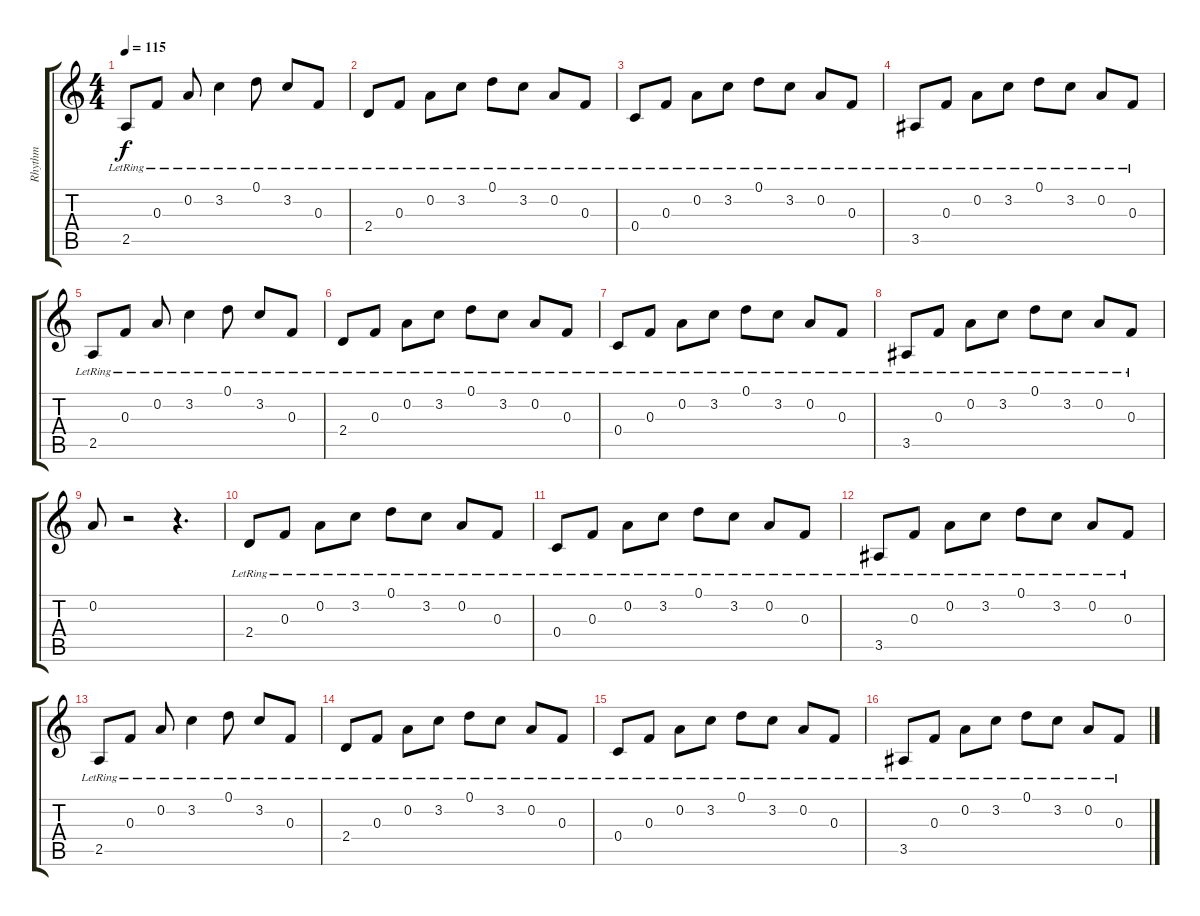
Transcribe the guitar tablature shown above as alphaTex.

\track ("Rhythm" "Rhythm") {instrument distortionguitar}
\staff {score tabs}
\tuning (D4 A3 F3 C3 G2 D2) {hide}
\ts (4 4)
\tempo 115
\clef g2
\ks c
2.5{lr}.8{dy f} 0.3{lr}.8 0.2{lr}.8 3.2{lr}.4 0.1{lr}.8 3.2{lr}.8 0.3{lr}.8 |
2.4{lr}.8 0.3{lr}.8 0.2{lr}.8 3.2{lr}.8 0.1{lr}.8 3.2{lr}.8 0.2{lr}.8 0.3{lr}.8 |
0.4{lr}.8 0.3{lr}.8 0.2{lr}.8 3.2{lr}.8 0.1{lr}.8 3.2{lr}.8 0.2{lr}.8 0.3{lr}.8 |
3.5{lr}.8 0.3{lr}.8 0.2{lr}.8 3.2{lr}.8 0.1{lr}.8 3.2{lr}.8 0.2{lr}.8 0.3{lr}.8 |
2.5{lr}.8 0.3{lr}.8 0.2{lr}.8 3.2{lr}.4 0.1{lr}.8 3.2{lr}.8 0.3{lr}.8 |
2.4{lr}.8 0.3{lr}.8 0.2{lr}.8 3.2{lr}.8 0.1{lr}.8 3.2{lr}.8 0.2{lr}.8 0.3{lr}.8 |
0.4{lr}.8 0.3{lr}.8 0.2{lr}.8 3.2{lr}.8 0.1{lr}.8 3.2{lr}.8 0.2{lr}.8 0.3{lr}.8 |
3.5{lr}.8 0.3{lr}.8 0.2{lr}.8 3.2{lr}.8 0.1{lr}.8 3.2{lr}.8 0.2{lr}.8 0.3{lr}.8 |
0.2.8 r.2 r.4{d} |
2.4{lr}.8 0.3{lr}.8 0.2{lr}.8 3.2{lr}.8 0.1{lr}.8 3.2{lr}.8 0.2{lr}.8 0.3{lr}.8 |
0.4{lr}.8 0.3{lr}.8 0.2{lr}.8 3.2{lr}.8 0.1{lr}.8 3.2{lr}.8 0.2{lr}.8 0.3{lr}.8 |
3.5{lr}.8 0.3{lr}.8 0.2{lr}.8 3.2{lr}.8 0.1{lr}.8 3.2{lr}.8 0.2{lr}.8 0.3{lr}.8 |
2.5{lr}.8 0.3{lr}.8 0.2{lr}.8 3.2{lr}.4 0.1{lr}.8 3.2{lr}.8 0.3{lr}.8 |
2.4{lr}.8 0.3{lr}.8 0.2{lr}.8 3.2{lr}.8 0.1{lr}.8 3.2{lr}.8 0.2{lr}.8 0.3{lr}.8 |
0.4{lr}.8 0.3{lr}.8 0.2{lr}.8 3.2{lr}.8 0.1{lr}.8 3.2{lr}.8 0.2{lr}.8 0.3{lr}.8 |
3.5{lr}.8 0.3{lr}.8 0.2{lr}.8 3.2{lr}.8 0.1{lr}.8 3.2{lr}.8 0.2{lr}.8 0.3{lr}.8
